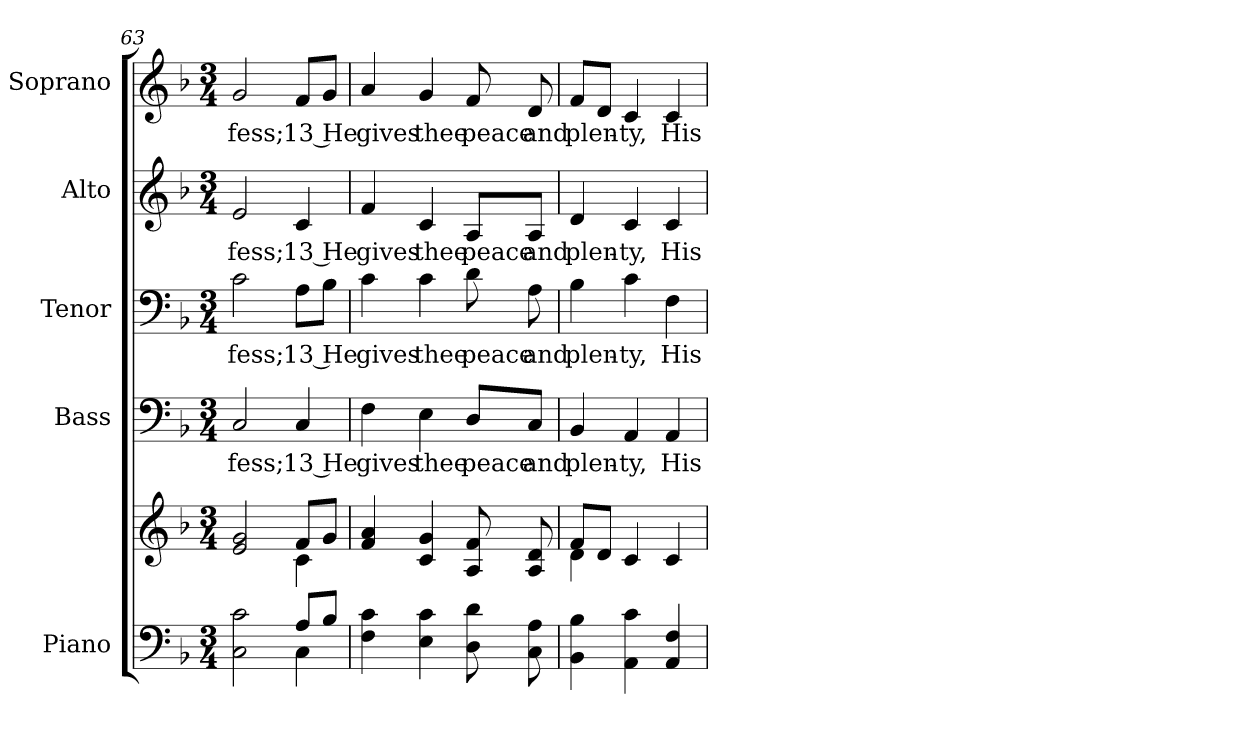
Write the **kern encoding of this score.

**kern	**kern	**kern	**text	**kern	**text	**kern	**text	**kern	**text
*part5	*part5	*part4	*part4	*part3	*part3	*part2	*part2	*part1	*part1
*staff6	*staff5	*staff4	*staff4	*staff3	*staff3	*staff2	*staff2	*staff1	*staff1
*I"Piano	*	*I"Bass	*	*I"Tenor	*	*I"Alto	*	*I"Soprano	*
*I'Pno.	*	*I'B.	*	*I'T.	*	*I'A.	*	*I'S.	*
!!LO:PB:g=z
*clefF4	*clefG2	*clefF4	*	*clefF4	*	*clefG2	*	*clefG2	*
*k[b-]	*k[b-]	*k[b-]	*	*k[b-]	*	*k[b-]	*	*k[b-]	*
*F:	*F:	*F:	*	*F:	*	*F:	*	*F:	*
*M3/4	*M3/4	*M3/4	*	*M3/4	*	*M3/4	*	*M3/4	*
=63	=63	=63	=63	=63	=63	=63	=63	=63	=63
*^	*^	*	*	*	*	*	*	*	*
!	!	!	!	!	!LO:LY:b:color=#000000	!	!	!	!	!	!
!	!	!	!	!	!	!	!LO:LY:b:color=#000000	!	!	!	!
!	!	!	!	!	!	!	!	!	!LO:LY:b:color=#000000	!	!
!	!	!	!	!	!	!	!	!	!	!	!LO:LY:b:color=#000000
2Ci\ 2ci	2ryy	2ei/ 2gi	2ryy	2Ci/	-fess;	2ci\	-fess;	2ei/	-fess;	2gi/	-fess;
!	!	!	!	!	!LO:LY:b:color=#000000	!	!	!	!	!	!
!	!	!	!	!	!	!	!LO:LY:b:color=#000000	!	!	!	!
!	!	!	!	!	!	!	!	!	!LO:LY:b:color=#000000	!	!
!	!	!	!	!	!	!	!	!	!	!	!LO:LY:b:color=#000000
8Ai/L	4Ci\	8fi/L	4ci\	4Ci/	13 He	8Ai\L	13 He	4ci/	13 He	8fi/L	13 He
8B-i/J	.	8gi/J	.	.	.	8B-i\J	.	.	.	8gi/J	.
*v	*v	*	*	*	*	*	*	*	*	*	*
*	*v	*v	*	*	*	*	*	*	*	*
=64	=64	=64	=64	=64	=64	=64	=64	=64	=64
!	!	!	!LO:LY:b:color=#000000	!	!	!	!	!	!
!	!	!	!	!	!LO:LY:b:color=#000000	!	!	!	!
!	!	!	!	!	!	!	!LO:LY:b:color=#000000	!	!
!	!	!	!	!	!	!	!	!	!LO:LY:b:color=#000000
4Fi\ 4ci	4fi/ 4ai	4Fi\	gives	4ci\	gives	4fi/	gives	4ai/	gives
!	!	!	!LO:LY:b:color=#000000	!	!	!	!	!	!
!	!	!	!	!	!LO:LY:b:color=#000000	!	!	!	!
!	!	!	!	!	!	!	!LO:LY:b:color=#000000	!	!
!	!	!	!	!	!	!	!	!	!LO:LY:b:color=#000000
4Ei\ 4ci	4ci/ 4gi	4Ei\	thee	4ci\	thee	4ci/	thee	4gi/	thee
!	!	!	!LO:LY:b:color=#000000	!	!	!	!	!	!
!	!	!	!	!	!LO:LY:b:color=#000000	!	!	!	!
!	!	!	!	!	!	!	!LO:LY:b:color=#000000	!	!
!	!	!	!	!	!	!	!	!	!LO:LY:b:color=#000000
8Di\ 8di	8Ai/ 8fi	8Di/L	peace	8di\	peace	8Ai/L	peace	8fi/	peace
!	!	!	!LO:LY:b:color=#000000	!	!	!	!	!	!
!	!	!	!	!	!LO:LY:b:color=#000000	!	!	!	!
!	!	!	!	!	!	!	!LO:LY:b:color=#000000	!	!
!	!	!	!	!	!	!	!	!	!LO:LY:b:color=#000000
8Ci\ 8Ai	8Ai/ 8di	8Ci/J	and	8Ai\	and	8Ai/J	and	8di/	and
!!LO:PB:g=z
=65	=65	=65	=65	=65	=65	=65	=65	=65	=65
*	*^	*	*	*	*	*	*	*	*
!	!	!	!	!LO:LY:b:color=#000000	!	!	!	!	!	!
!	!	!	!	!	!	!LO:LY:b:color=#000000	!	!	!	!
!	!	!	!	!	!	!	!	!LO:LY:b:color=#000000	!	!
!	!	!	!	!	!	!	!	!	!	!LO:LY:b:color=#000000
4BB-i\ 4B-i	8fi/L	4di\	4BB-i/	plen-	4B-i\	plen-	4di/	plen-	8fi/L	plen-
.	8di/J	.	.	.	.	.	.	.	8di/J	.
!	!	!	!	!LO:LY:b:color=#000000	!	!	!	!	!	!
!	!	!	!	!	!	!LO:LY:b:color=#000000	!	!	!	!
!	!	!	!	!	!	!	!	!LO:LY:b:color=#000000	!	!
!	!	!	!	!	!	!	!	!	!	!LO:LY:b:color=#000000
4AAi\ 4ci	4ci/	4ryy	4AAi/	-ty,	4ci\	-ty,	4ci/	-ty,	4ci/	-ty,
!	!	!	!	!LO:LY:b:color=#000000	!	!	!	!	!	!
!	!	!	!	!	!	!LO:LY:b:color=#000000	!	!	!	!
!	!	!	!	!	!	!	!	!LO:LY:b:color=#000000	!	!
!	!	!	!	!	!	!	!	!	!	!LO:LY:b:color=#000000
4AAi/ 4Fi	4ci/	4ryy	4AAi/	His	4Fi\	His	4ci/	His	4ci/	His
*	*v	*v	*	*	*	*	*	*	*	*
=	=	=	=	=	=	=	=	=	=
*-	*-	*-	*-	*-	*-	*-	*-	*-	*-
